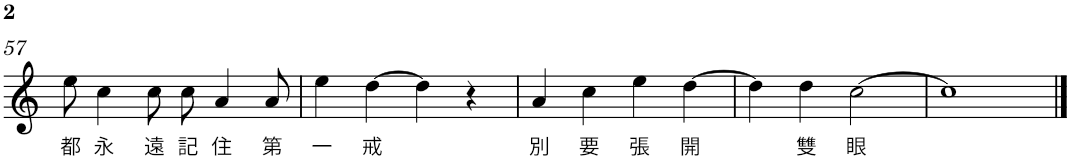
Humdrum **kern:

**kern	**text
*part1	*part1
*staff1	*staff1
*I"Voice	*
*I'V	*
!!LO:PB:g=z
*clefG2	*
*k[]	*
*M4/4	*
=57	=57
!	!LO:LY:b
8ee\	都
!	!LO:LY:b
4cc\	永
!	!LO:LY:b
8cc\	遠
!	!LO:LY:b
8cc\	記
!	!LO:LY:b
4a/	住
!	!LO:LY:b
8a/	第
=58	=58
!	!LO:LY:b
4ee\	一
!	!LO:LY:b
[4dd\	戒
4dd\]	.
4r	.
=59	=59
!	!LO:LY:b
4a/	別
!	!LO:LY:b
4cc\	要
!	!LO:LY:b
4ee\	張
!	!LO:LY:b
[4dd\	開
=60	=60
4dd\]	.
!	!LO:LY:b
4dd\	雙
!	!LO:LY:b
[2cc\	眼
=61	=61
1cc]	.
==	==
*-	*-
